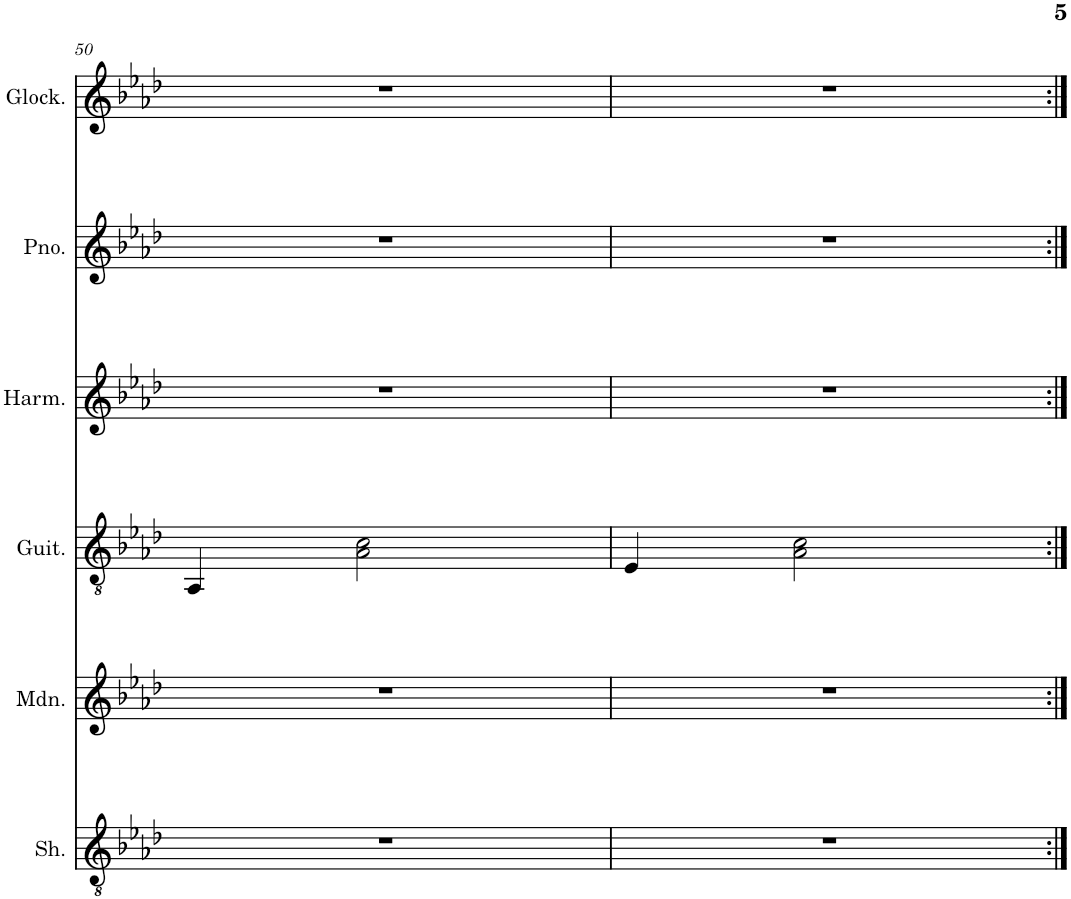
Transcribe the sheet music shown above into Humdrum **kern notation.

**kern	**kern	**kern	**kern	**kern	**kern
*part6	*part5	*part4	*part3	*part2	*part1
*staff6	*staff5	*staff4	*staff3	*staff2	*staff1
*I"Shamisen	*I"Mandolin	*I"Classical Guitar	*I"12-Hole C Chromatic Harmonica	*I"Piano	*I"Glockenspiel
*I'Sh.	*I'Mdn.	*I'Guit.	*I'Harm.	*I'Pno.	*I'Glock.
!!LO:PB:g=z
*clefGv2	*clefG2	*clefGv2	*clefG2	*clefG2	*clefG2
*	*	*	*	*	*Trd-14c-24
*k[b-e-a-d-]	*k[b-e-a-d-]	*k[b-e-a-d-]	*k[b-e-a-d-]	*k[b-e-a-d-]	*k[b-e-a-d-]
*M3/4	*M3/4	*M3/4	*M3/4	*M3/4	*M3/4
=50	=50	=50	=50	=50	=50
2.r	2.r	4AA-/	2.r	2.r	2.r
.	.	2A-\ 2c\	.	.	.
=51	=51	=51	=51	=51	=51
2.r	2.r	4E-/	2.r	2.r	2.r
.	.	2A-\ 2c\	.	.	.
=:|!	=:|!	=:|!	=:|!	=:|!	=:|!
*-	*-	*-	*-	*-	*-
